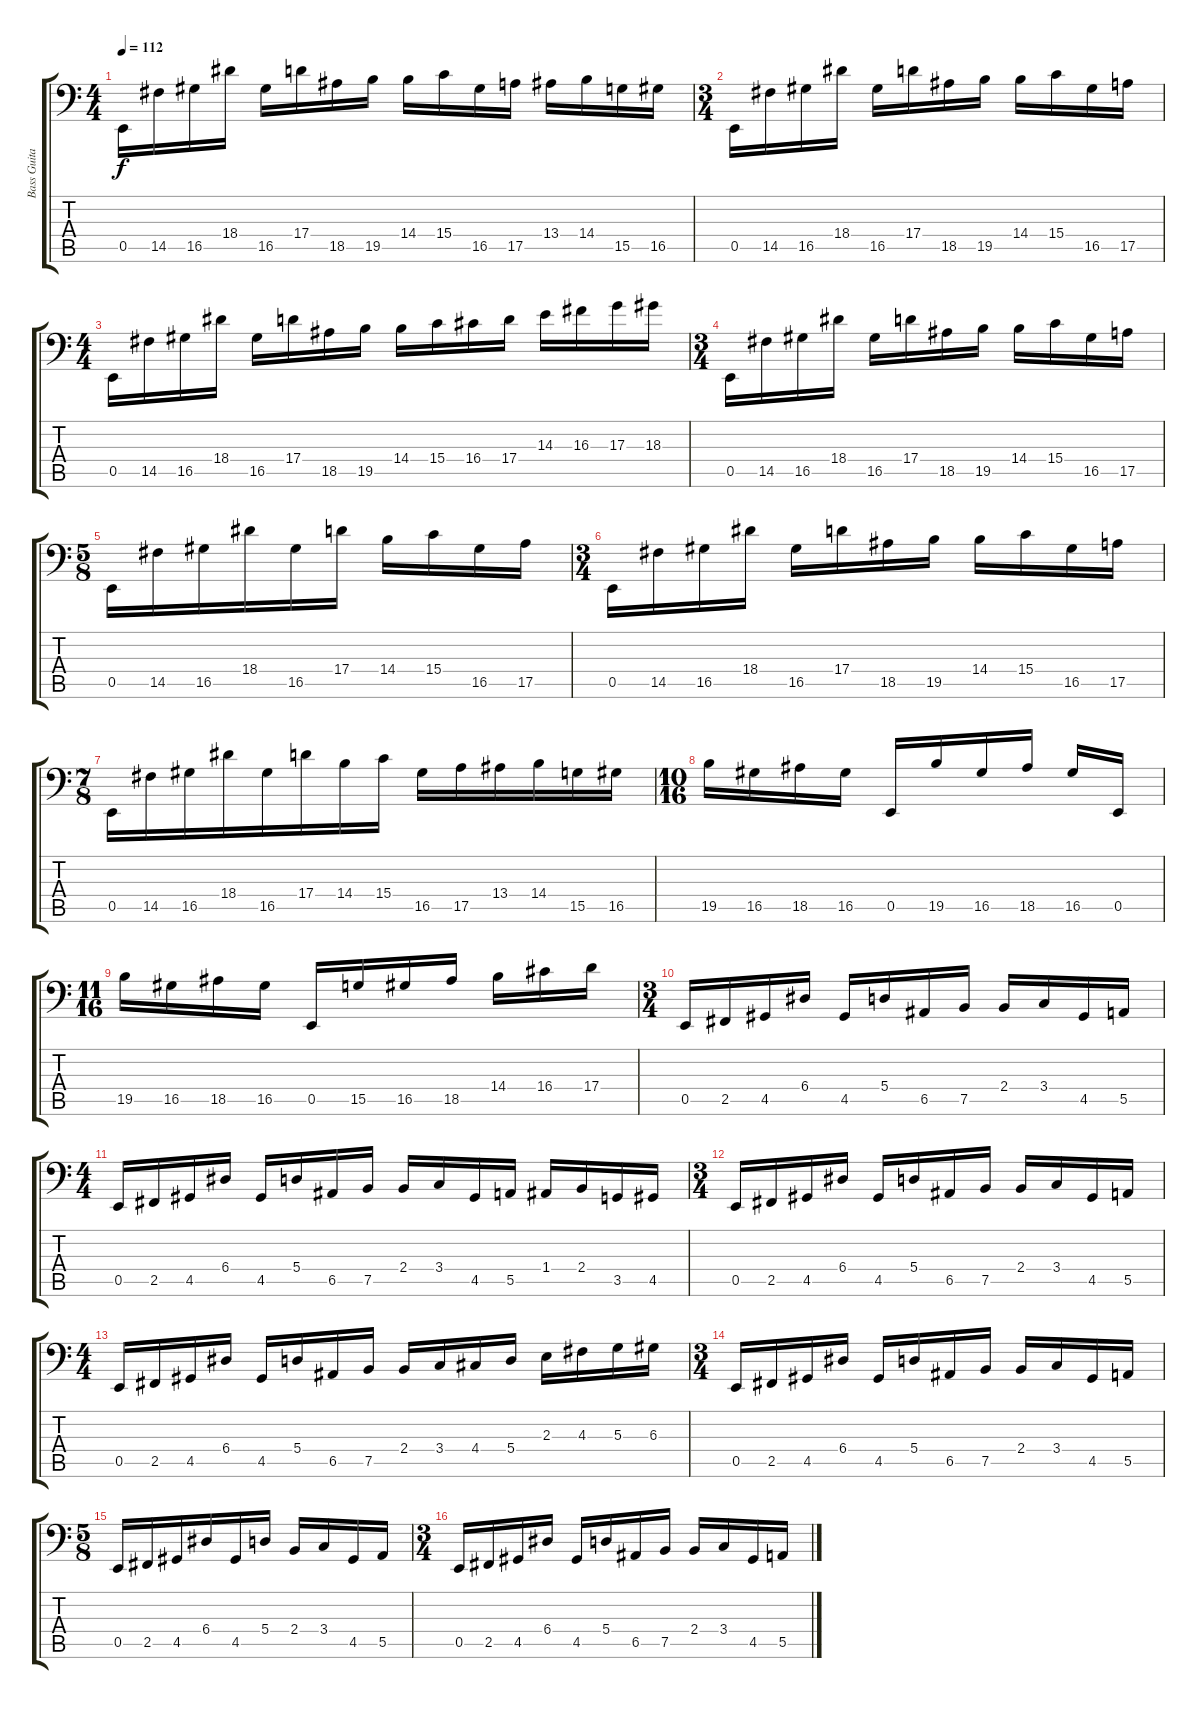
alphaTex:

\track ("Bass Guitar - John Myung" "Bass Guita") {instrument distortionguitar}
\staff {score tabs}
\tuning (C3 G2 D2 A1 E1 B0) {hide}
\ts (4 4)
\tempo 112
\clef f4
\ks c
0.5.16{dy f} 14.5.16 16.5.16 18.4.16 16.5.16 17.4.16 18.5.16 19.5.16 14.4.16 15.4.16 16.5.16 17.5.16 13.4.16 14.4.16 15.5.16 16.5.16 |
\ts (3 4)
0.5.16 14.5.16 16.5.16 18.4.16 16.5.16 17.4.16 18.5.16 19.5.16 14.4.16 15.4.16 16.5.16 17.5.16 |
\ts (4 4)
0.5.16 14.5.16 16.5.16 18.4.16 16.5.16 17.4.16 18.5.16 19.5.16 14.4.16 15.4.16 16.4.16 17.4.16 14.3.16 16.3.16 17.3.16 18.3.16 |
\ts (3 4)
0.5.16 14.5.16 16.5.16 18.4.16 16.5.16 17.4.16 18.5.16 19.5.16 14.4.16 15.4.16 16.5.16 17.5.16 |
\ts (5 8)
0.5.16 14.5.16 16.5.16 18.4.16 16.5.16 17.4.16 14.4.16 15.4.16 16.5.16 17.5.16 |
\ts (3 4)
0.5.16 14.5.16 16.5.16 18.4.16 16.5.16 17.4.16 18.5.16 19.5.16 14.4.16 15.4.16 16.5.16 17.5.16 |
\ts (7 8)
0.5.16 14.5.16 16.5.16 18.4.16 16.5.16 17.4.16 14.4.16 15.4.16 16.5.16 17.5.16 13.4.16 14.4.16 15.5.16 16.5.16 |
\ts (10 16)
19.5.16 16.5.16 18.5.16 16.5.16 0.5.16 19.5.16 16.5.16 18.5.16 16.5.16 0.5.16 |
\ts (11 16)
19.5.16 16.5.16 18.5.16 16.5.16 0.5.16 15.5.16 16.5.16 18.5.16 14.4.16 16.4.16 17.4.16 |
\ts (3 4)
0.5.16 2.5.16 4.5.16 6.4.16 4.5.16 5.4.16 6.5.16 7.5.16 2.4.16 3.4.16 4.5.16 5.5.16 |
\ts (4 4)
0.5.16 2.5.16 4.5.16 6.4.16 4.5.16 5.4.16 6.5.16 7.5.16 2.4.16 3.4.16 4.5.16 5.5.16 1.4.16 2.4.16 3.5.16 4.5.16 |
\ts (3 4)
0.5.16 2.5.16 4.5.16 6.4.16 4.5.16 5.4.16 6.5.16 7.5.16 2.4.16 3.4.16 4.5.16 5.5.16 |
\ts (4 4)
0.5.16 2.5.16 4.5.16 6.4.16 4.5.16 5.4.16 6.5.16 7.5.16 2.4.16 3.4.16 4.4.16 5.4.16 2.3.16 4.3.16 5.3.16 6.3.16 |
\ts (3 4)
0.5.16 2.5.16 4.5.16 6.4.16 4.5.16 5.4.16 6.5.16 7.5.16 2.4.16 3.4.16 4.5.16 5.5.16 |
\ts (5 8)
0.5.16 2.5.16 4.5.16 6.4.16 4.5.16 5.4.16 2.4.16 3.4.16 4.5.16 5.5.16 |
\ts (3 4)
0.5.16 2.5.16 4.5.16 6.4.16 4.5.16 5.4.16 6.5.16 7.5.16 2.4.16 3.4.16 4.5.16 5.5.16
